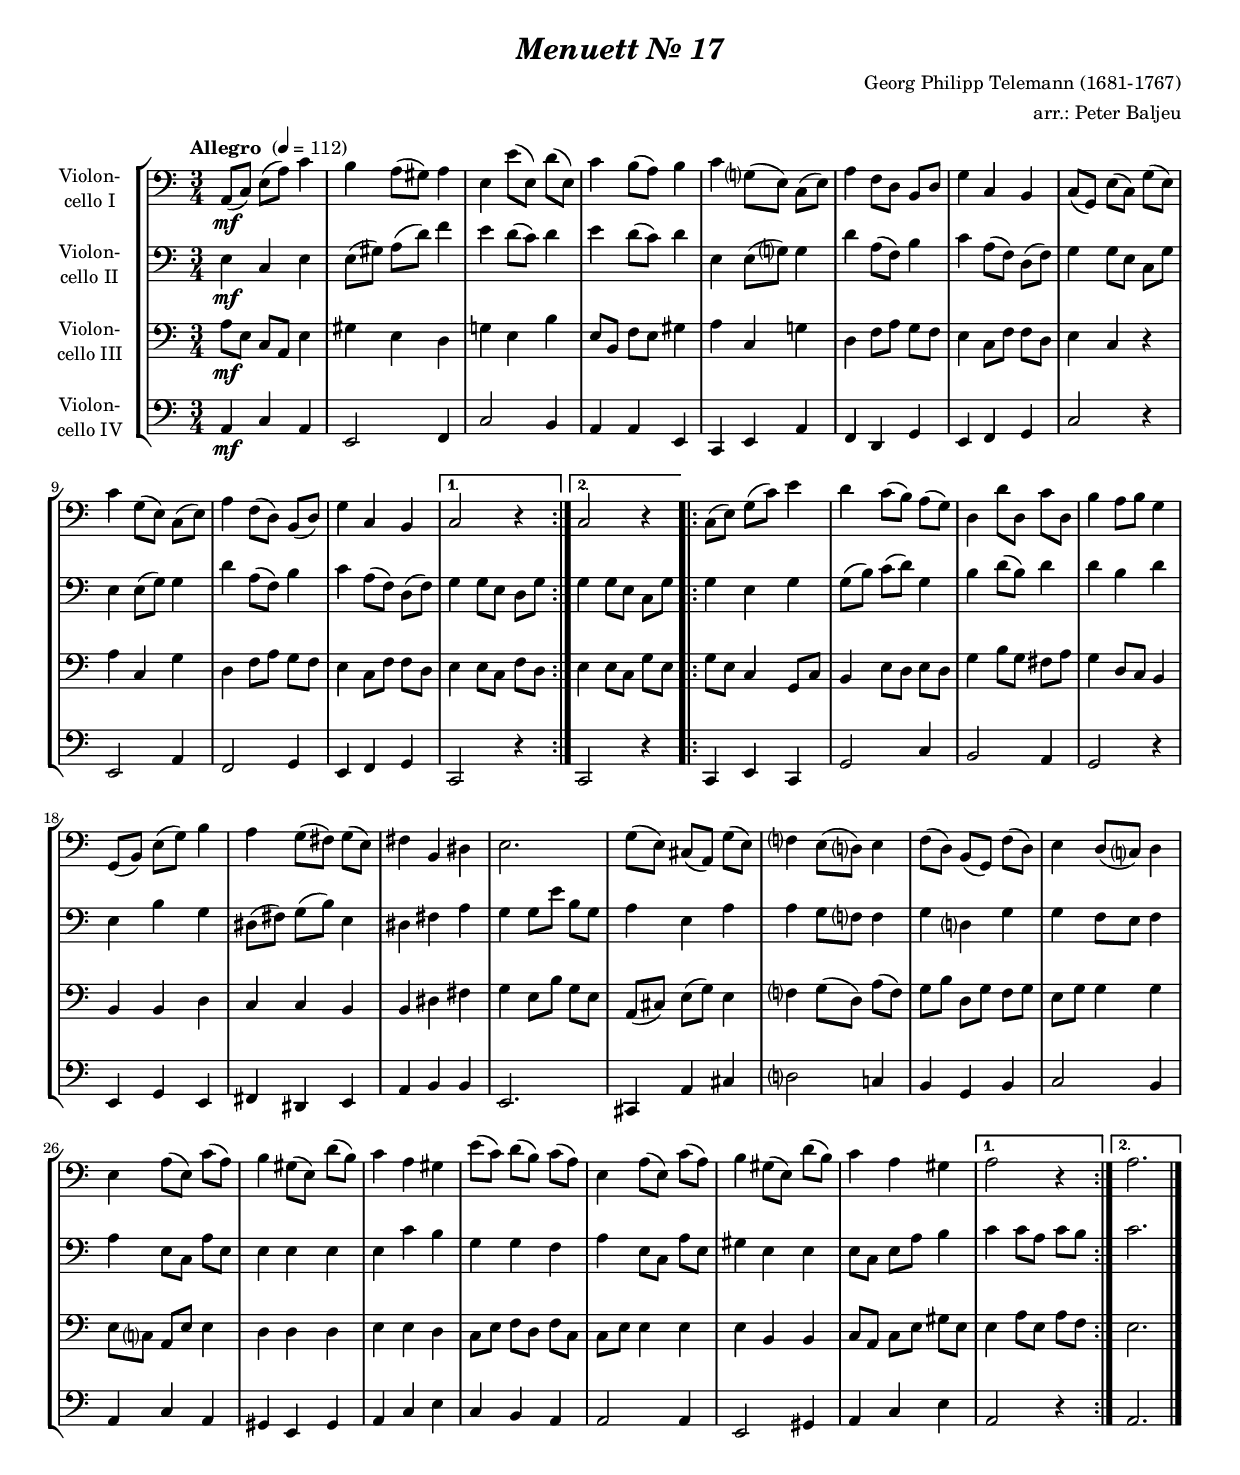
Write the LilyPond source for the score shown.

\version "2.14.2"
\include "deutsch.ly"

#(set-global-staff-size 16.325)

\header {
  title     = \markup \bold \italic "Menuett Nr. 17"
  composer  = "Georg Philipp Telemann (1681-1767)"
  arranger  = "arr.: Peter Baljeu"
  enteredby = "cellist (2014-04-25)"
}

voiceconsts = {
  \key f \major
  \time 3/4
  % Set default beaming for all staves
  \set Timing.beamExceptions = #'()
  \set Timing.baseMoment = #(ly:make-moment 1 4)
  \set Timing.beatStructure = #'(1 1 1)
  \clef "bass"
  % \numericTimeSignature
  \compressFullBarRests
  \tempo "Allegro " 4=112
}

mihi = "clarinet"
milo = "bassoon"
%mihi = "church organ"
%milo = "church organ"

va = \relative c' {
  \voiceconsts

  \repeat volta 2 {
    d8(\mf f) a( d) f4
    e d8( cis)d4
    a a'8( a,) g'( a,)
    f'4 e8( d) e4
    f c?8( a) f( a)

    d4 b8 g e g
    c4 f,e
    f8( c) a'( f) c'( a)
    f'4 c8( a) f( a)
    d4 b8( g) e( g)
    c4 f, e
  }
  \alternative {
    { f2 r4 }
    { f2 r4 }
  }

  \repeat volta 2 {
    f8( a) c( f) a4
    g f8( e) d( c)
    g4 g'8 g, f' g,

    e'4 d8 e c4
    c,8( e) a( c) e4
    d c8( h) c( a)
    h4 e, gis
    a2.

    c8( a) fis( d) c'( a)
    b?4 a8( g?) a4
    b8( g) e( c) b'( g)
    a4 g8( f?) g4
    a d8( a) f'( d)
    e4 cis8( a) g'( e)

    f4 d cis
    a'8( f) g( e) f( d)
    a4 d8( a) f'( d)
    e4 cis8( a) g'( e)
    f4 d cis
  }
  \alternative {
    { d2 r4 }
    { d2. }
  } \bar "|."
}

vb = \relative c'' {
  \voiceconsts

  \repeat volta 2 {
    a4\mf f a
    a8( cis) d( g) b4
    a g8( f) g4
    a g8( f) g4
    a, a8( c?) c4
    g' d8( b) e4
    f d8( b) g( b)

    c4 c8 a f c'
    a4 a8( c) c4
    g' d8( b) e4
    f d8( b) g( b)
  }
  \alternative {
    { c4 c8 a g c }
    { c4 c8 a f c' }
  }

  \repeat volta 2 {
    c4 a c
    c8( e) f( g) c,4
    e g8( e) g4
    g e g
    a, e' c
    gis8( h) c( e) a,4
    gis h d

    c c8 a' e c
    d4 a d
    d c8 b? b4
    c g? c
    c b8 a b4
    d a8 f d' a
    a4 a a

    a f' e
    c c b
    d a8 f d' a
    cis4 a a
    a8 f a d e4
  }
  \alternative {
    { f f8 d f e }
    { f2. }
  } \bar "|."
}

vc = \relative c'' {
  \voiceconsts

  \repeat volta 2 {
    d8\mf a f d a'4
    cis a g
    c! a e'
    a,8 e b' a cis4
    d f, c'!
    g b8 d c b
    a4 f8 b b g

    a4 f r
    d' f, c'
    g b8 d c b
    a4 f8 b b g
  }
  \alternative {
    { a4 a8 f b g }
    { a4 a8 f c' a }
  }

  \repeat volta 2 {
    c a f4 c8 f
    e4 a8 g a g
    c4 e8 c h d
    c4 g8 f e4
    e e g
    f f e
    e gis h

    c a8 e' c a
    d,( fis) a( c) a4
    b? c8( g) d'( b)
    c e g, c b c
    a c c4 c
    a8 f? d a' a4

    g g g
    a a g
    f8 a b g b f
    f a a4 a

    a e e
    f8 d f a cis a
  }
  \alternative {
    { a4 d8 a d b }
    { a2. }
  } \bar "|."
}

vd = \relative c' {
  \voiceconsts

  \repeat volta 2 {
    d4\mf f d
    a2 b4
    f'2 e4
    d d a
    f a d
    b g c
    a b c
    f2 r4

    a,2 d4
    b2 c4
    a b c
  }
  \alternative {
    { f,2 r4 }
    { f2 r4 }
  }

  \repeat volta 2 {
    f a f
    c'2 f4
    e2 d4

    c2 r4
    a c a
    h gis a
    d e e
    a,2.
    fis4 d' fis
    g?2 f!4
    e c e
    f2 e4

    d f d
    cis a cis
    d f a
    f e d

    d2 d4
    a2 cis4
    d f a
  }
  \alternative {
    { d,2 r4 }
    { d2. }
  } \bar "|."
}


music = \new StaffGroup <<
      \new Staff {
	\set Staff.midiInstrument = \mihi
	\set Staff.instrumentName = \markup \center-column { "Violon-" "cello I" }
	\transpose f c, { \va }
      }

      \new Staff {
	\set Staff.midiInstrument = \mihi
	\set Staff.instrumentName = \markup \center-column { "Violon-" "cello II" }
	\transpose f c, { \vb }
      }

      \new Staff {
	\set Staff.midiInstrument = \milo
	\set Staff.instrumentName = \markup \center-column { "Violon-" "cello III" }
	\transpose f c, { \vc }
      }

      \new Staff {
	\set Staff.midiInstrument = \milo
	\set Staff.instrumentName = \markup \center-column { "Violon-" "cello IV" }
	\transpose f c, { \vd }
      }
>>

\book {
  \score {
    \music
    \layout {}
  }

  \score {
    \unfoldRepeats \music

    \midi {
      \context {
        \Score
      }
    }
  }
}
